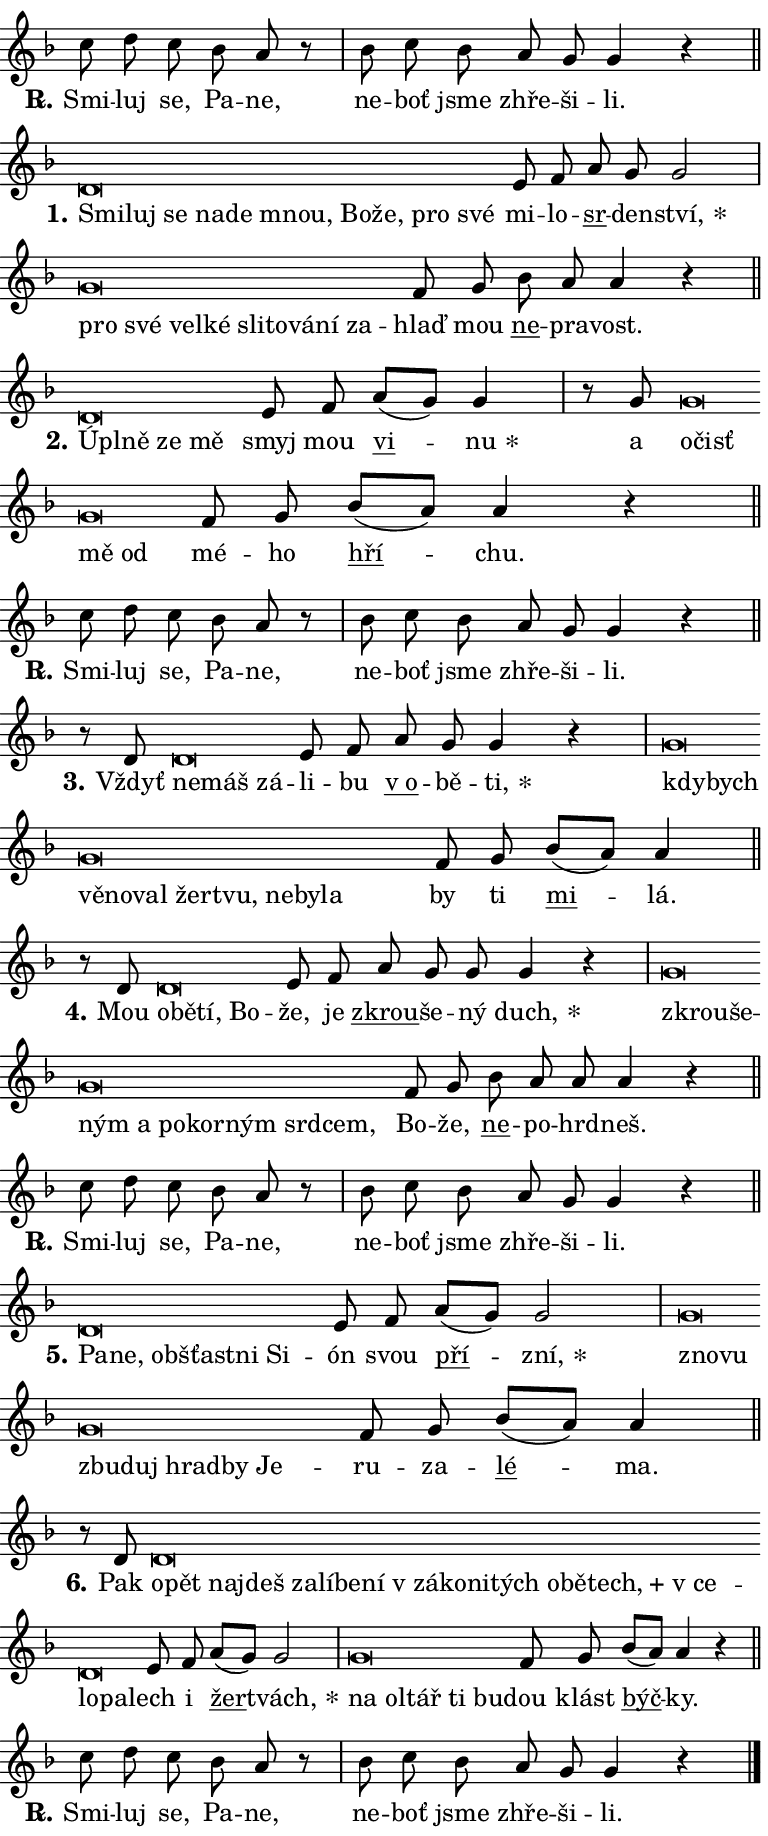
\version "2.24.0"
\header { tagline = "" }
\paper {
  indent = 0\cm
  top-margin = 0\cm
  right-margin = 0.13\cm % to fit lyric hyphens
  bottom-margin = 0\cm
  left-margin = 0\cm
  paper-width = 13\cm
  page-breaking = #ly:one-page-breaking
  system-system-spacing.basic-distance = #11
  score-system-spacing.basic-distance = #11
  ragged-last = ##f
}


%% Author: Thomas Morley
%% https://lists.gnu.org/archive/html/lilypond-user/2020-05/msg00002.html
#(define (line-position grob)
"Returns position of @var[grob} in current system:
   @code{'start}, if at first time-step
   @code{'end}, if at last time-step
   @code{'middle} otherwise
"
  (let* ((col (ly:item-get-column grob))
         (ln (ly:grob-object col 'left-neighbor))
         (rn (ly:grob-object col 'right-neighbor))
         (col-to-check-left (if (ly:grob? ln) ln col))
         (col-to-check-right (if (ly:grob? rn) rn col))
         (break-dir-left
           (and
             (ly:grob-property col-to-check-left 'non-musical #f)
             (ly:item-break-dir col-to-check-left)))
         (break-dir-right
           (and
             (ly:grob-property col-to-check-right 'non-musical #f)
             (ly:item-break-dir col-to-check-right))))
        (cond ((eqv? 1 break-dir-left) 'start)
              ((eqv? -1 break-dir-right) 'end)
              (else 'middle))))

#(define (tranparent-at-line-position vctor)
  (lambda (grob)
  "Relying on @code{line-position} select the relevant enry from @var{vctor}.
Used to determine transparency,"
    (case (line-position grob)
      ((end) (not (vector-ref vctor 0)))
      ((middle) (not (vector-ref vctor 1)))
      ((start) (not (vector-ref vctor 2))))))

noteHeadBreakVisibility =
#(define-music-function (break-visibility)(vector?)
"Makes @code{NoteHead}s transparent relying on @var{break-visibility}"
#{
  \override NoteHead.transparent =
    #(tranparent-at-line-position break-visibility)
#})

#(define delete-ledgers-for-transparent-note-heads
  (lambda (grob)
    "Reads whether a @code{NoteHead} is transparent.
If so this @code{NoteHead} is removed from @code{'note-heads} from
@var{grob}, which is supposed to be @code{LedgerLineSpanner}.
As a result ledgers are not printed for this @code{NoteHead}"
    (let* ((nhds-array (ly:grob-object grob 'note-heads))
           (nhds-list
             (if (ly:grob-array? nhds-array)
                 (ly:grob-array->list nhds-array)
                 '()))
           ;; Relies on the transparent-property being done before
           ;; Staff.LedgerLineSpanner.after-line-breaking is executed.
           ;; This is fragile ...
           (to-keep
             (remove
               (lambda (nhd)
                 (ly:grob-property nhd 'transparent #f))
               nhds-list)))
      ;; TODO find a better method to iterate over grob-arrays, similiar
      ;; to filter/remove etc for lists
      ;; For now rebuilt from scratch
      (set! (ly:grob-object grob 'note-heads)  '())
      (for-each
        (lambda (nhd)
          (ly:pointer-group-interface::add-grob grob 'note-heads nhd))
        to-keep))))

squashNotes = {
  \override NoteHead.X-extent = #'(-0.2 . 0.2)
  \override NoteHead.Y-extent = #'(-0.75 . 0)
  \override NoteHead.stencil =
    #(lambda (grob)
       (let ((pos (ly:grob-property grob 'staff-position)))
         (begin
           (if (< pos -7) (display "ERROR: Lower brevis then expected\n") (display ""))
           (if (<= pos -6) ly:text-interface::print ly:note-head::print))))
}
unSquashNotes = {
  \revert NoteHead.X-extent
  \revert NoteHead.Y-extent
  \revert NoteHead.stencil
}

hideNotes = \noteHeadBreakVisibility #begin-of-line-visible
unHideNotes = \noteHeadBreakVisibility #all-visible

% work-around for resetting accidentals
% https://lilypond.org/doc/v2.23/Documentation/notation/displaying-rhythms#unmetered-music
cadenzaMeasure = {
  \cadenzaOff
  \partial 1024 s1024
  \cadenzaOn
}

#(define-markup-command (accent layout props text) (markup?)
  "Underline accented syllable"
  (interpret-markup layout props
    #{\markup \override #'(offset . 4.3) \underline { #text }#}))

responsum = \markup \concat {
  "R" \hspace #-1.05 \path #0.1 #'((moveto 0 0.07) (lineto 0.9 0.8)) \hspace #0.05 "."
}

spaceSize = #0.6828661417322834 % exact space size for TeX Gyre Schola

\layout {
  \context {
    \Staff
    \remove "Time_signature_engraver"
    \override LedgerLineSpanner.after-line-breaking = #delete-ledgers-for-transparent-note-heads
  }
  \context {
    \Lyrics {
      \override LyricSpace.minimum-distance = \spaceSize
      \override LyricText.font-name = #"TeX Gyre Schola"
      \override LyricText.font-size = 1
      \override StanzaNumber.font-name = #"TeX Gyre Schola Bold"
      \override StanzaNumber.font-size = 1
    }
  }
  \context {
    \Score 
    \override NoteHead.text =
      #(lambda (grob) 
        (let ((pos (ly:grob-property grob 'staff-position)))
          #{\markup {
            \combine
              \halign #-0.55 \raise #(if (= pos -6) 0 0.5) \override #'(thickness . 2) \draw-line #'(3.2 . 0)
              \musicglyph "noteheads.sM1"
          }#}))
  }
}

% magnetic-lyrics.ily
%
%   written by
%     Jean Abou Samra <jean@abou-samra.fr>
%     Werner Lemberg <wl@gnu.org>
%
%   adapted by
%     Jiri Hon <jiri.hon@gmail.com>
%
% Version 2022-Apr-15

% https://www.mail-archive.com/lilypond-user@gnu.org/msg149350.html

#(define (Left_hyphen_pointer_engraver context)
   "Collect syllable-hyphen-syllable occurrences in lyrics and store
them in properties.  This engraver only looks to the left.  For
example, if the lyrics input is @code{foo -- bar}, it does the
following.

@itemize @bullet
@item
Set the @code{text} property of the @code{LyricHyphen} grob between
@q{foo} and @q{bar} to @code{foo}.

@item
Set the @code{left-hyphen} property of the @code{LyricText} grob with
text @q{foo} to the @code{LyricHyphen} grob between @q{foo} and
@q{bar}.
@end itemize

Use this auxiliary engraver in combination with the
@code{lyric-@/text::@/apply-@/magnetic-@/offset!} hook."
   (let ((hyphen #f)
         (text #f))
     (make-engraver
      (acknowledgers
       ((lyric-syllable-interface engraver grob source-engraver)
        (set! text grob)))
      (end-acknowledgers
       ((lyric-hyphen-interface engraver grob source-engraver)
        ;(when (not (grob::has-interface grob 'lyric-space-interface))
          (set! hyphen grob)));)
      ((stop-translation-timestep engraver)
       (when (and text hyphen)
         (ly:grob-set-object! text 'left-hyphen hyphen))
       (set! text #f)
       (set! hyphen #f)))))

#(define (lyric-text::apply-magnetic-offset! grob)
   "If the space between two syllables is less than the value in
property @code{LyricText@/.details@/.squash-threshold}, move the right
syllable to the left so that it gets concatenated with the left
syllable.

Use this function as a hook for
@code{LyricText@/.after-@/line-@/breaking} if the
@code{Left_@/hyphen_@/pointer_@/engraver} is active."
   (let ((hyphen (ly:grob-object grob 'left-hyphen #f)))
     (when hyphen
       (let ((left-text (ly:spanner-bound hyphen LEFT)))
         (when (grob::has-interface left-text 'lyric-syllable-interface)
           (let* ((common (ly:grob-common-refpoint grob left-text X))
                  (this-x-ext (ly:grob-extent grob common X))
                  (left-x-ext
                   (begin
                     ;; Trigger magnetism for left-text.
                     (ly:grob-property left-text 'after-line-breaking)
                     (ly:grob-extent left-text common X)))
                  ;; `delta` is the gap width between two syllables.
                  (delta (- (interval-start this-x-ext)
                            (interval-end left-x-ext)))
                  (details (ly:grob-property grob 'details))
                  (threshold (assoc-get 'squash-threshold details 0.2)))
             (when (< delta threshold)
               (let* (;; We have to manipulate the input text so that
                      ;; ligatures crossing syllable boundaries are not
                      ;; disabled.  For languages based on the Latin
                      ;; script this is essentially a beautification.
                      ;; However, for non-Western scripts it can be a
                      ;; necessity.
                      (lt (ly:grob-property left-text 'text))
                      (rt (ly:grob-property grob 'text))
                      (is-space (grob::has-interface hyphen 'lyric-space-interface))
                      (space (if is-space " " ""))
                      (extra-delta (if is-space spaceSize 0))
                      ;; Append new syllable.
                      (ltrt-space (if (and (string? lt) (string? rt))
                                (string-append lt space rt)
                                (make-concat-markup (list lt space rt))))
                      ;; Right-align `ltrt` to the right side.
                      (ltrt-space-markup (grob-interpret-markup
                               grob
                               (make-translate-markup
                                (cons (interval-length this-x-ext) 0)
                                (make-right-align-markup ltrt-space)))))
                 (begin
                   ;; Don't print `left-text`.
                   (ly:grob-set-property! left-text 'stencil #f)
                   ;; Set text and stencil (which holds all collected
                   ;; syllables so far) and shift it to the left.
                   (ly:grob-set-property! grob 'text ltrt-space)
                   (ly:grob-set-property! grob 'stencil ltrt-space-markup)
                   (ly:grob-translate-axis! grob (- (- delta extra-delta)) X))))))))))


#(define (lyric-hyphen::displace-bounds-first grob)
   ;; Make very sure this callback isn't triggered too early.
   (let ((left (ly:spanner-bound grob LEFT))
         (right (ly:spanner-bound grob RIGHT)))
     (ly:grob-property left 'after-line-breaking)
     (ly:grob-property right 'after-line-breaking)
     (ly:lyric-hyphen::print grob)))

squashThreshold = #0.4

\layout {
  \context {
    \Lyrics
    \consists #Left_hyphen_pointer_engraver
    \override LyricText.after-line-breaking =
      #lyric-text::apply-magnetic-offset!
    \override LyricHyphen.stencil = #lyric-hyphen::displace-bounds-first
    \override LyricText.details.squash-threshold = \squashThreshold
    \override LyricHyphen.minimum-distance = 0
    \override LyricHyphen.minimum-length = \squashThreshold
  }
}

squashText = \override LyricText.details.squash-threshold = 9999
unSquashText = \override LyricText.details.squash-threshold = \squashThreshold

leftText = \override LyricText.self-alignment-X = #LEFT
unLeftText = \revert LyricText.self-alignment-X

starOffset = #(lambda (grob) 
                (let ((x_offset (ly:self-alignment-interface::aligned-on-x-parent grob)))
                  (if (= x_offset 0) 0 (+ x_offset 1.2))))

star = #(define-music-function (syllable)(string?)
"Append star separator at the end of a syllable"
#{
  \once \override LyricText.X-offset = #starOffset
  \lyricmode { \markup {
    #syllable
    \override #'((font-name . "TeX Gyre Schola Bold")) \hspace #0.2 \lower #0.65 \larger "*"
  } }
#})

starAccent = #(define-music-function (syllable)(string?)
"Append star separator at the end of a syllable and make accent"
#{
  \once \override LyricText.X-offset = #starOffset
  \lyricmode { \markup {
    \accent #syllable
    \override #'((font-name . "TeX Gyre Schola Bold")) \hspace #0.2 \lower #0.65 \larger "*"
  } }
#})

breath = #(define-music-function (syllable)(string?)
"Append breathing indicator at the end of a syllable"
#{
  \lyricmode { \markup { #syllable "+" } }
#})

optionalBreath = #(define-music-function (syllable)(string?)
"Append optional breathing indicator at the end of a syllable"
#{
  \lyricmode { \markup { #syllable "(+)" } }
#})


\score {
    <<
        \new Voice = "melody" { \cadenzaOn \key f \major \relative { c''8 d c bes a r \cadenzaMeasure \bar "|" bes c bes \bar "" a g g4 r \cadenzaMeasure \bar "||" \break } }
        \new Lyrics \lyricsto "melody" { \lyricmode { \set stanza = \responsum
Smi -- luj se, Pa -- ne, ne -- boť jsme zhře -- ši -- li. } }
    >>
    \layout {}
}

\score {
    <<
        \new Voice = "melody" { \cadenzaOn \key f \major \relative { \squashNotes d'\breve*1/16 \hideNotes \breve*1/16 \bar "" \breve*1/16 \bar "" \breve*1/16 \bar "" \breve*1/16 \bar "" \breve*1/16 \bar "" \breve*1/16 \bar "" \breve*1/16 \bar "" \breve*1/16 \breve*1/16 \bar "" \unHideNotes \unSquashNotes e8 f \bar "" a g g2 \cadenzaMeasure \bar "|" \squashNotes g\breve*1/16 \hideNotes \breve*1/16 \bar "" \breve*1/16 \bar "" \breve*1/16 \bar "" \breve*1/16 \bar "" \breve*1/16 \bar "" \breve*1/16 \bar "" \breve*1/16 \breve*1/16 \bar "" \unHideNotes \unSquashNotes f8 g \bar "" bes a a4 r \cadenzaMeasure \bar "||" \break } }
        \new Lyrics \lyricsto "melody" { \lyricmode { \set stanza = "1."
\leftText Smi -- \squashText luj se na -- de mnou, Bo -- že, pro své \unLeftText \unSquashText mi -- lo -- \markup \accent sr -- den -- \star ství, \leftText pro \squashText své vel -- ké sli -- to -- vá -- ní za -- \unLeftText \unSquashText hlaď mou \markup \accent ne -- pra -- vost. } }
    >>
    \layout {}
}

\score {
    <<
        \new Voice = "melody" { \cadenzaOn \key f \major \relative { \squashNotes d'\breve*1/16 \hideNotes \breve*1/16 \bar "" \breve*1/16 \breve*1/16 \bar "" \unHideNotes \unSquashNotes e8 f \bar "" a[( g)] g4 \cadenzaMeasure \bar "|" r8 g \squashNotes g\breve*1/16 \hideNotes \breve*1/16 \bar "" \breve*1/16 \breve*1/16 \bar "" \unHideNotes \unSquashNotes f8 g \bar "" bes[( a)] a4 r \cadenzaMeasure \bar "||" \break } }
        \new Lyrics \lyricsto "melody" { \lyricmode { \set stanza = "2."
\leftText Úpl -- \squashText ně ze mě \unLeftText \unSquashText smyj mou \markup \accent vi -- \star nu a \leftText o -- \squashText čisť mě od \unLeftText \unSquashText mé -- ho \markup \accent hří -- chu. } }
    >>
    \layout {}
}

\score {
    <<
        \new Voice = "melody" { \cadenzaOn \key f \major \relative { c''8 d c bes a r \cadenzaMeasure \bar "|" bes c bes \bar "" a g g4 r \cadenzaMeasure \bar "||" \break } }
        \new Lyrics \lyricsto "melody" { \lyricmode { \set stanza = \responsum
Smi -- luj se, Pa -- ne, ne -- boť jsme zhře -- ši -- li. } }
    >>
    \layout {}
}

\score {
    <<
        \new Voice = "melody" { \cadenzaOn \key f \major \relative { r8 d' \squashNotes d\breve*1/16 \hideNotes \breve*1/16 \breve*1/16 \bar "" \unHideNotes \unSquashNotes e8 f \bar "" a g g4 r \cadenzaMeasure \bar "|" \squashNotes g\breve*1/16 \hideNotes \breve*1/16 \bar "" \breve*1/16 \bar "" \breve*1/16 \bar "" \breve*1/16 \bar "" \breve*1/16 \bar "" \breve*1/16 \bar "" \breve*1/16 \bar "" \breve*1/16 \breve*1/16 \bar "" \unHideNotes \unSquashNotes f8 g \bar "" bes[( a)] a4 \cadenzaMeasure \bar "||" \break } }
        \new Lyrics \lyricsto "melody" { \lyricmode { \set stanza = "3."
Vždyť \leftText ne -- \squashText máš zá -- \unLeftText \unSquashText li -- bu \markup \accent "v o" -- bě -- \star ti, \leftText kdy -- \squashText bych vě -- no -- val žer -- tvu, ne -- by -- la \unLeftText \unSquashText by ti \markup \accent mi -- lá. } }
    >>
    \layout {}
}

\score {
    <<
        \new Voice = "melody" { \cadenzaOn \key f \major \relative { r8 d' \squashNotes d\breve*1/16 \hideNotes \breve*1/16 \bar "" \breve*1/16 \breve*1/16 \bar "" \unHideNotes \unSquashNotes e8 f \bar "" a g g g4 r \cadenzaMeasure \bar "|" \squashNotes g\breve*1/16 \hideNotes \breve*1/16 \bar "" \breve*1/16 \bar "" \breve*1/16 \bar "" \breve*1/16 \bar "" \breve*1/16 \bar "" \breve*1/16 \bar "" \breve*1/16 \breve*1/16 \bar "" \unHideNotes \unSquashNotes f8 g \bar "" bes a a a4 r \cadenzaMeasure \bar "||" \break } }
        \new Lyrics \lyricsto "melody" { \lyricmode { \set stanza = "4."
Mou \leftText o -- \squashText bě -- tí, Bo -- \unLeftText \unSquashText že, je \markup \accent zkrou -- še -- ný \star duch, \leftText zkrou -- \squashText še -- ným a po -- kor -- ným srd -- cem, \unLeftText \unSquashText Bo -- že, \markup \accent ne -- po -- hrd -- neš. } }
    >>
    \layout {}
}

\score {
    <<
        \new Voice = "melody" { \cadenzaOn \key f \major \relative { c''8 d c bes a r \cadenzaMeasure \bar "|" bes c bes \bar "" a g g4 r \cadenzaMeasure \bar "||" \break } }
        \new Lyrics \lyricsto "melody" { \lyricmode { \set stanza = \responsum
Smi -- luj se, Pa -- ne, ne -- boť jsme zhře -- ši -- li. } }
    >>
    \layout {}
}

\score {
    <<
        \new Voice = "melody" { \cadenzaOn \key f \major \relative { \squashNotes d'\breve*1/16 \hideNotes \breve*1/16 \bar "" \breve*1/16 \bar "" \breve*1/16 \bar "" \breve*1/16 \breve*1/16 \bar "" \unHideNotes \unSquashNotes e8 f \bar "" a[( g)] g2 \cadenzaMeasure \bar "|" \squashNotes g\breve*1/16 \hideNotes \breve*1/16 \bar "" \breve*1/16 \bar "" \breve*1/16 \bar "" \breve*1/16 \bar "" \breve*1/16 \breve*1/16 \bar "" \unHideNotes \unSquashNotes f8 g \bar "" bes[( a)] a4 \cadenzaMeasure \bar "||" \break } }
        \new Lyrics \lyricsto "melody" { \lyricmode { \set stanza = "5."
\leftText Pa -- \squashText ne, ob -- šťast -- ni Si -- \unLeftText \unSquashText ón svou \markup \accent pří -- \star zní, \leftText zno -- \squashText vu zbu -- duj hrad -- by Je -- \unLeftText \unSquashText ru -- za -- \markup \accent lé -- ma. } }
    >>
    \layout {}
}

\score {
    <<
        \new Voice = "melody" { \cadenzaOn \key f \major \relative { r8 d' \squashNotes d\breve*1/16 \hideNotes \breve*1/16 \bar "" \breve*1/16 \bar "" \breve*1/16 \bar "" \breve*1/16 \bar "" \breve*1/16 \bar "" \breve*1/16 \bar "" \breve*1/16 \bar "" \breve*1/16 \bar "" \breve*1/16 \bar "" \breve*1/16 \bar "" \breve*1/16 \bar "" \breve*1/16 \bar "" \breve*1/16 \bar "" \breve*1/16 \bar "" \breve*1/16 \bar "" \breve*1/16 \breve*1/16 \bar "" \unHideNotes \unSquashNotes e8 f \bar "" a[( g)] g2 \cadenzaMeasure \bar "|" \squashNotes g\breve*1/16 \hideNotes \breve*1/16 \bar "" \breve*1/16 \bar "" \breve*1/16 \breve*1/16 \bar "" \unHideNotes \unSquashNotes f8 g \bar "" bes[( a)] a4 r \cadenzaMeasure \bar "||" \break } }
        \new Lyrics \lyricsto "melody" { \lyricmode { \set stanza = "6."
Pak \leftText o -- \squashText pět naj -- deš za -- lí -- be -- ní "v zá" -- ko -- ni -- tých o -- bě -- \breath "tech," "v ce" -- lo -- pa -- \unLeftText \unSquashText lech i \markup \accent žer -- \star tvách, \leftText na \squashText ol -- tář ti bu -- \unLeftText \unSquashText dou klást \markup \accent býč -- ky. } }
    >>
    \layout {}
}

\score {
    <<
        \new Voice = "melody" { \cadenzaOn \key f \major \relative { c''8 d c bes a r \cadenzaMeasure \bar "|" bes c bes \bar "" a g g4 r \cadenzaMeasure \bar "||" \break } \bar "|." }
        \new Lyrics \lyricsto "melody" { \lyricmode { \set stanza = \responsum
Smi -- luj se, Pa -- ne, ne -- boť jsme zhře -- ši -- li. } }
    >>
    \layout {}
}
